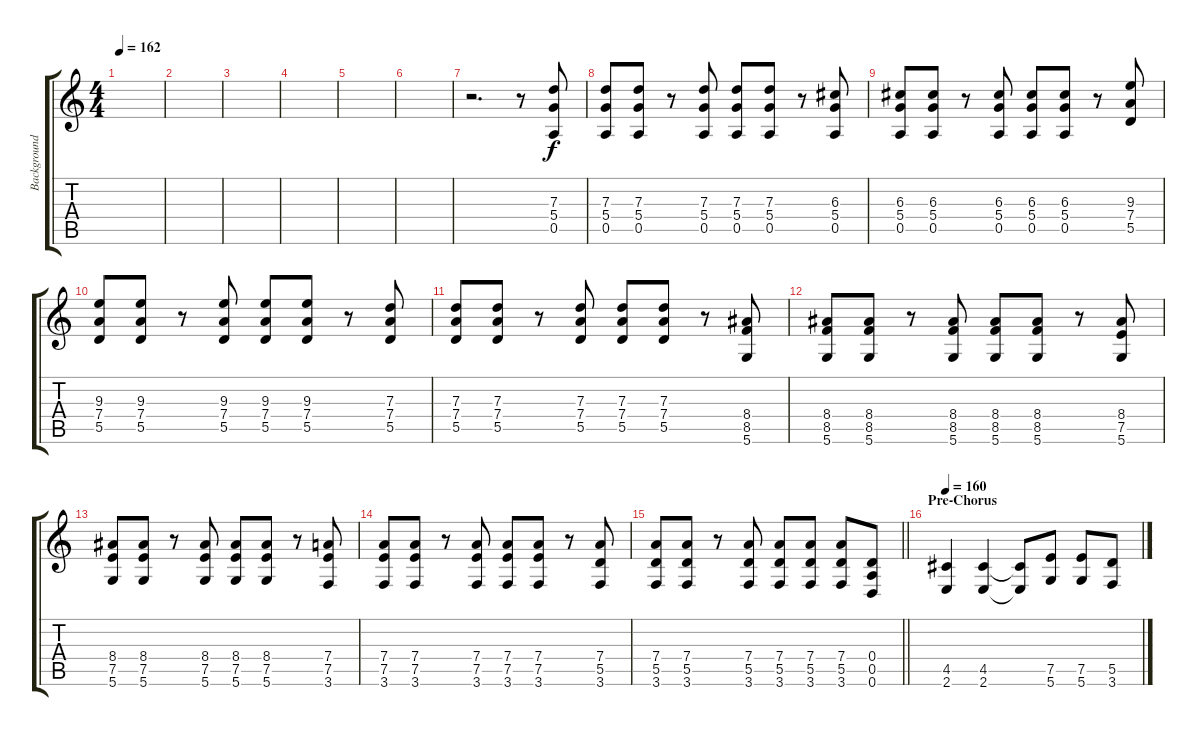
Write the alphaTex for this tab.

\track ("Background Guitar" "Background") {instrument distortionguitar}
\staff {score tabs}
\tuning (E4 B3 G3 D3 A2 D2) {hide}
\ts (4 4)
\tempo 162
\clef g2
\ks c
|
|
|
|
|
|
r.2{d} r.8 (7.3 5.4 0.5).8 |
(7.3 5.4 0.5).8 (7.3 5.4 0.5).8 r.8 (7.3 5.4 0.5).8 (7.3 5.4 0.5).8 (7.3 5.4 0.5).8 r.8 (6.3 5.4 0.5).8 |
(6.3 5.4 0.5).8 (6.3 5.4 0.5).8 r.8 (6.3 5.4 0.5).8 (6.3 5.4 0.5).8 (6.3 5.4 0.5).8 r.8 (9.3 7.4 5.5).8 |
(9.3 7.4 5.5).8 (9.3 7.4 5.5).8 r.8 (9.3 7.4 5.5).8 (9.3 7.4 5.5).8 (9.3 7.4 5.5).8 r.8 (7.3 7.4 5.5).8 |
(7.3 7.4 5.5).8 (7.3 7.4 5.5).8 r.8 (7.3 7.4 5.5).8 (7.3 7.4 5.5).8 (7.3 7.4 5.5).8 r.8 (8.4 8.5 5.6).8 |
(8.4 8.5 5.6).8 (8.4 8.5 5.6).8 r.8 (8.4 8.5 5.6).8 (8.4 8.5 5.6).8 (8.4 8.5 5.6).8 r.8 (8.4 7.5 5.6).8 |
(8.4 7.5 5.6).8 (8.4 7.5 5.6).8 r.8 (8.4 7.5 5.6).8 (8.4 7.5 5.6).8 (8.4 7.5 5.6).8 r.8 (7.4 7.5 3.6).8 |
(7.4 7.5 3.6).8 (7.4 7.5 3.6).8 r.8 (7.4 7.5 3.6).8 (7.4 7.5 3.6).8 (7.4 7.5 3.6).8 r.8 (7.4 5.5 3.6).8 |
\barLineRight lightlight
(7.4 5.5 3.6).8 (7.4 5.5 3.6).8 r.8 (7.4 5.5 3.6).8 (7.4 5.5 3.6).8 (7.4 5.5 3.6).8 (7.4 5.5 3.6).8 (0.4 0.5 0.6).8 |
\section ("" "Pre-Chorus")
\tempo 160
(4.5 2.6).4 (4.5 2.6).4 (4.5{t} 2.6{t}).8 (7.5 5.6).8 (7.5 5.6).8 (5.5 3.6).8
